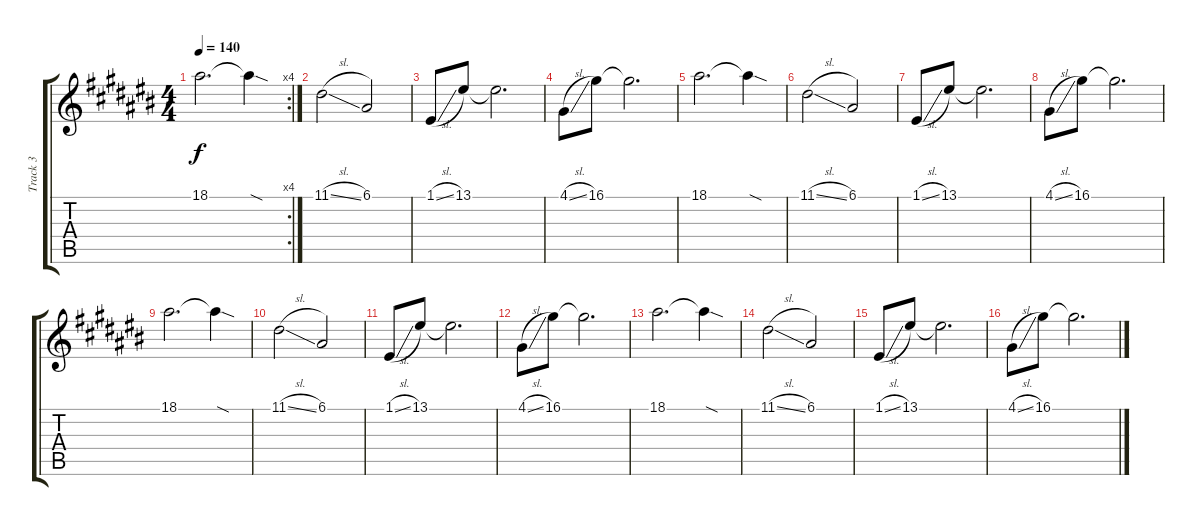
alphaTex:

\track ("Track 3" "Track 3") {instrument piccolo}
\staff {score tabs}
\tuning (E4 B3 G3 D3 A2 E2) {hide}
\rc 4
\ts (4 4)
\tempo 140
\clef g2
\ks c#
18.1.2{d dy f} 18.1{sod t}.4 |
11.1{sl}.2 6.1.2 |
1.1{sl}.8 13.1.8 13.1{t}.2{d} |
4.1{sl}.8 16.1.8 16.1{t}.2{d} |
18.1.2{d} 18.1{sod t}.4 |
11.1{sl}.2 6.1.2 |
1.1{sl}.8 13.1.8 13.1{t}.2{d} |
4.1{sl}.8 16.1.8 16.1{t}.2{d} |
18.1.2{d} 18.1{sod t}.4 |
11.1{sl}.2 6.1.2 |
1.1{sl}.8 13.1.8 13.1{t}.2{d} |
4.1{sl}.8 16.1.8 16.1{t}.2{d} |
18.1.2{d} 18.1{sod t}.4 |
11.1{sl}.2 6.1.2 |
1.1{sl}.8 13.1.8 13.1{t}.2{d} |
4.1{sl}.8 16.1.8 16.1{t}.2{d}
